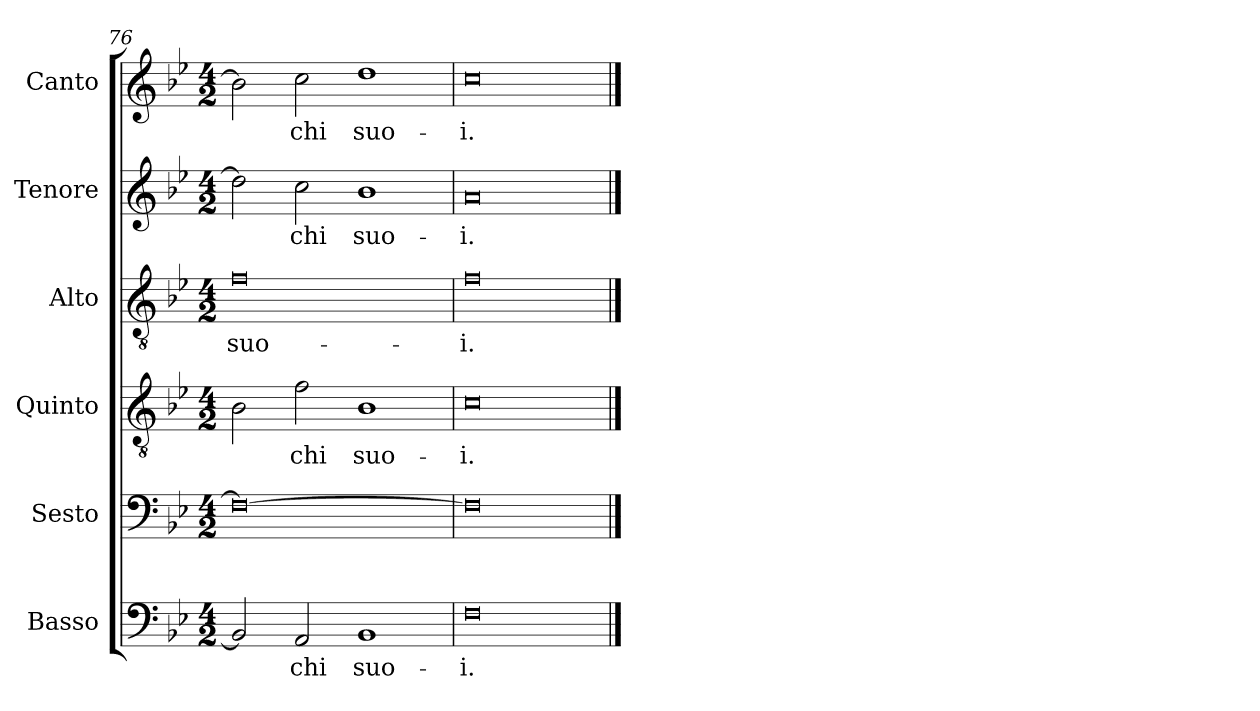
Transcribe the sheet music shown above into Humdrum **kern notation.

**kern	**text	**kern	**text	**kern	**text	**kern	**text	**kern	**text	**kern	**text
*part6	*part6	*part5	*part5	*part4	*part4	*part3	*part3	*part2	*part2	*part1	*part1
*staff6	*staff6	*staff5	*staff5	*staff4	*staff4	*staff3	*staff3	*staff2	*staff2	*staff1	*staff1
*I"Basso	*	*I"Sesto	*	*I"Quinto	*	*I"Alto	*	*I"Tenore	*	*I"Canto	*
*I'B	*	*	*	*	*	*I'A	*	*I'T	*	*I'C	*
*clefF4	*	*clefF4	*	*clefGv2	*	*clefGv2	*	*clefG2	*	*clefG2	*
*k[b-e-]	*	*k[b-e-]	*	*k[b-e-]	*	*k[b-e-]	*	*k[b-e-]	*	*k[b-e-]	*
*B-:	*	*B-:	*	*B-:	*	*B-:	*	*B-:	*	*B-:	*
*M4/2	*	*M4/2	*	*M4/2	*	*M4/2	*	*M4/2	*	*M4/2	*
=76	=76	=76	=76	=76	=76	=76	=76	=76	=76	=76	=76
!	!	!	!	!	!	!	!LO:LY:b	!	!	!	!
2BB-/]	.	0F_	.	2B-\	.	0f	suo-	2dd\]	.	2b-\]	.
!	!LO:LY:b	!	!	!	!LO:LY:b	!	!	!	!LO:LY:b	!	!LO:LY:b
2AA/	-chi	.	.	2f\	-chi	.	.	2cc\	-chi	2cc\	-chi
!	!LO:LY:b	!	!	!	!LO:LY:b	!	!	!	!LO:LY:b	!	!LO:LY:b
1BB-	suo-	.	.	1B-	suo-	.	.	1b-	suo-	1dd	suo-
=77	=77	=77	=77	=77	=77	=77	=77	=77	=77	=77	=77
!	!LO:LY:b	!	!	!	!LO:LY:b	!	!LO:LY:b	!	!LO:LY:b	!	!LO:LY:b
0F	-i.	0F]	.	0c	-i.	0f	-i.	0a	-i.	0cc	-i.
==	==	==	==	==	==	==	==	==	==	==	==
*-	*-	*-	*-	*-	*-	*-	*-	*-	*-	*-	*-
